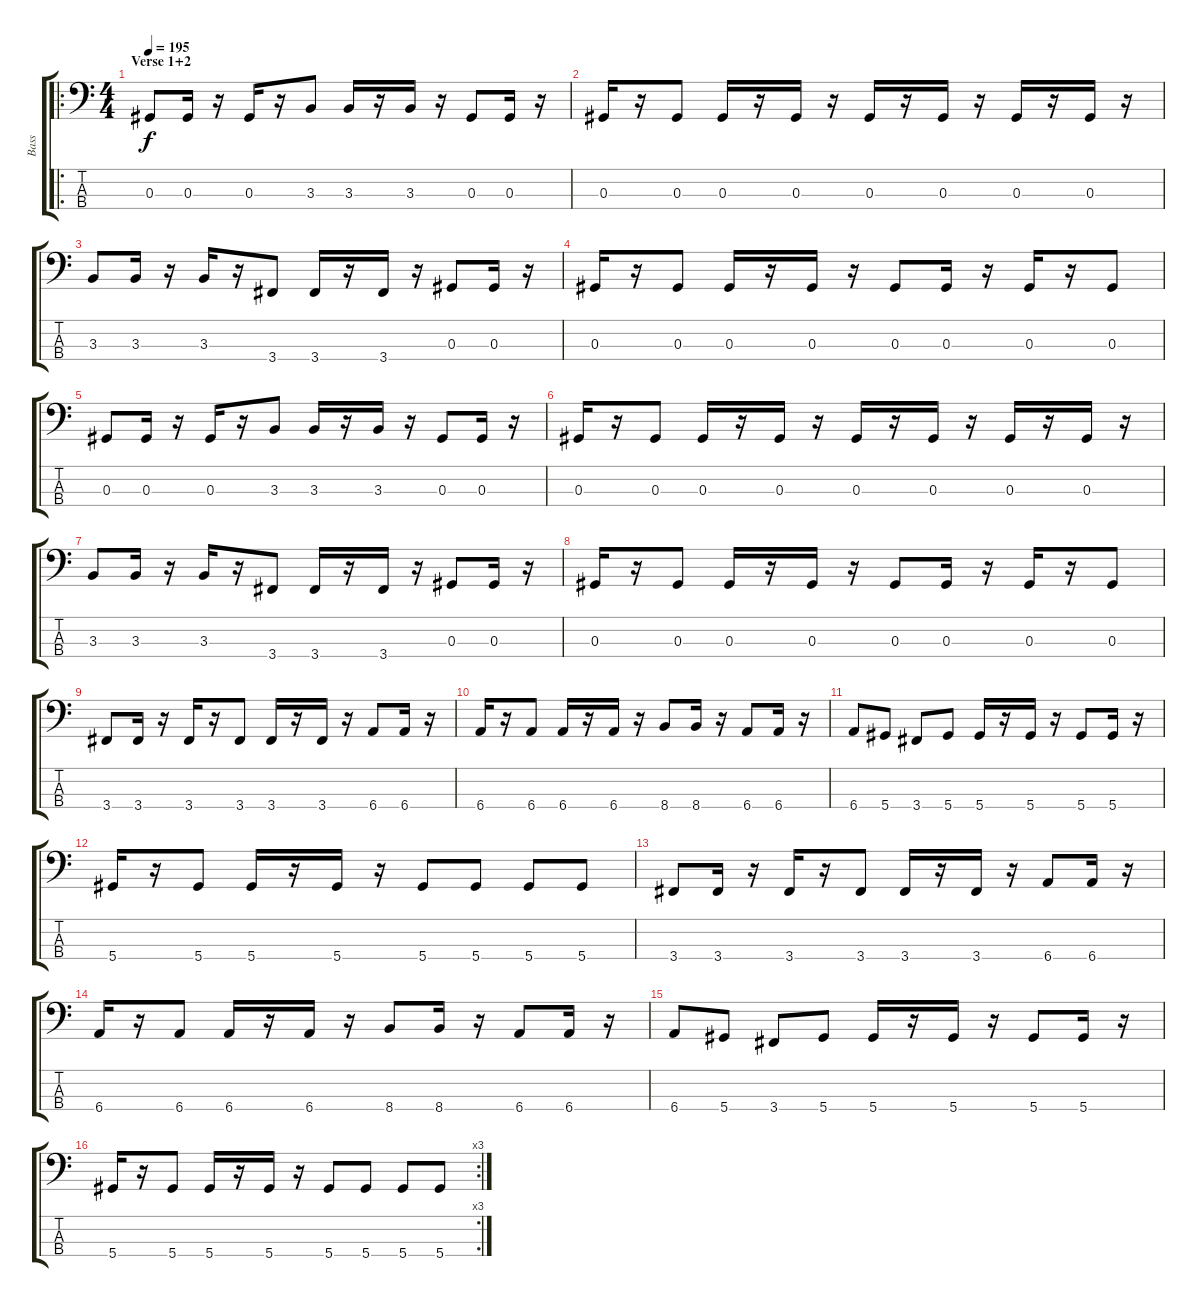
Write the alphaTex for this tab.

\track ("Bass" "Bass") {instrument electricbasspick}
\staff {score tabs}
\tuning (Gb2 Db2 Ab1 Eb1) {hide}
\ro
\ts (4 4)
\section ("" "Verse 1+2")
\tempo 195
\clef f4
\ks c
0.3.8{dy f instrument electricbasspick} 0.3.16 r.16 0.3.16 r.16 3.3.8 3.3.16 r.16 3.3.16 r.16 0.3.8 0.3.16 r.16 |
0.3.16 r.16 0.3.8 0.3.16 r.16 0.3.16 r.16 0.3.16 r.16 0.3.16 r.16 0.3.16 r.16 0.3.16 r.16 |
3.3.8 3.3.16 r.16 3.3.16 r.16 3.4.8 3.4.16 r.16 3.4.16 r.16 0.3.8 0.3.16 r.16 |
0.3.16 r.16 0.3.8 0.3.16 r.16 0.3.16 r.16 0.3.8 0.3.16 r.16 0.3.16 r.16 0.3.8 |
0.3.8 0.3.16 r.16 0.3.16 r.16 3.3.8 3.3.16 r.16 3.3.16 r.16 0.3.8 0.3.16 r.16 |
0.3.16 r.16 0.3.8 0.3.16 r.16 0.3.16 r.16 0.3.16 r.16 0.3.16 r.16 0.3.16 r.16 0.3.16 r.16 |
3.3.8 3.3.16 r.16 3.3.16 r.16 3.4.8 3.4.16 r.16 3.4.16 r.16 0.3.8 0.3.16 r.16 |
0.3.16 r.16 0.3.8 0.3.16 r.16 0.3.16 r.16 0.3.8 0.3.16 r.16 0.3.16 r.16 0.3.8 |
3.4.8 3.4.16 r.16 3.4.16 r.16 3.4.8 3.4.16 r.16 3.4.16 r.16 6.4.8 6.4.16 r.16 |
6.4.16 r.16 6.4.8 6.4.16 r.16 6.4.16 r.16 8.4.8 8.4.16 r.16 6.4.8 6.4.16 r.16 |
6.4.8 5.4.8 3.4.8 5.4.8 5.4.16 r.16 5.4.16 r.16 5.4.8 5.4.16 r.16 |
5.4.16 r.16 5.4.8 5.4.16 r.16 5.4.16 r.16 5.4.8 5.4.8 5.4.8 5.4.8 |
3.4.8 3.4.16 r.16 3.4.16 r.16 3.4.8 3.4.16 r.16 3.4.16 r.16 6.4.8 6.4.16 r.16 |
6.4.16 r.16 6.4.8 6.4.16 r.16 6.4.16 r.16 8.4.8 8.4.16 r.16 6.4.8 6.4.16 r.16 |
6.4.8 5.4.8 3.4.8 5.4.8 5.4.16 r.16 5.4.16 r.16 5.4.8 5.4.16 r.16 |
\rc 3
5.4.16 r.16 5.4.8 5.4.16 r.16 5.4.16 r.16 5.4.8 5.4.8 5.4.8 5.4.8
